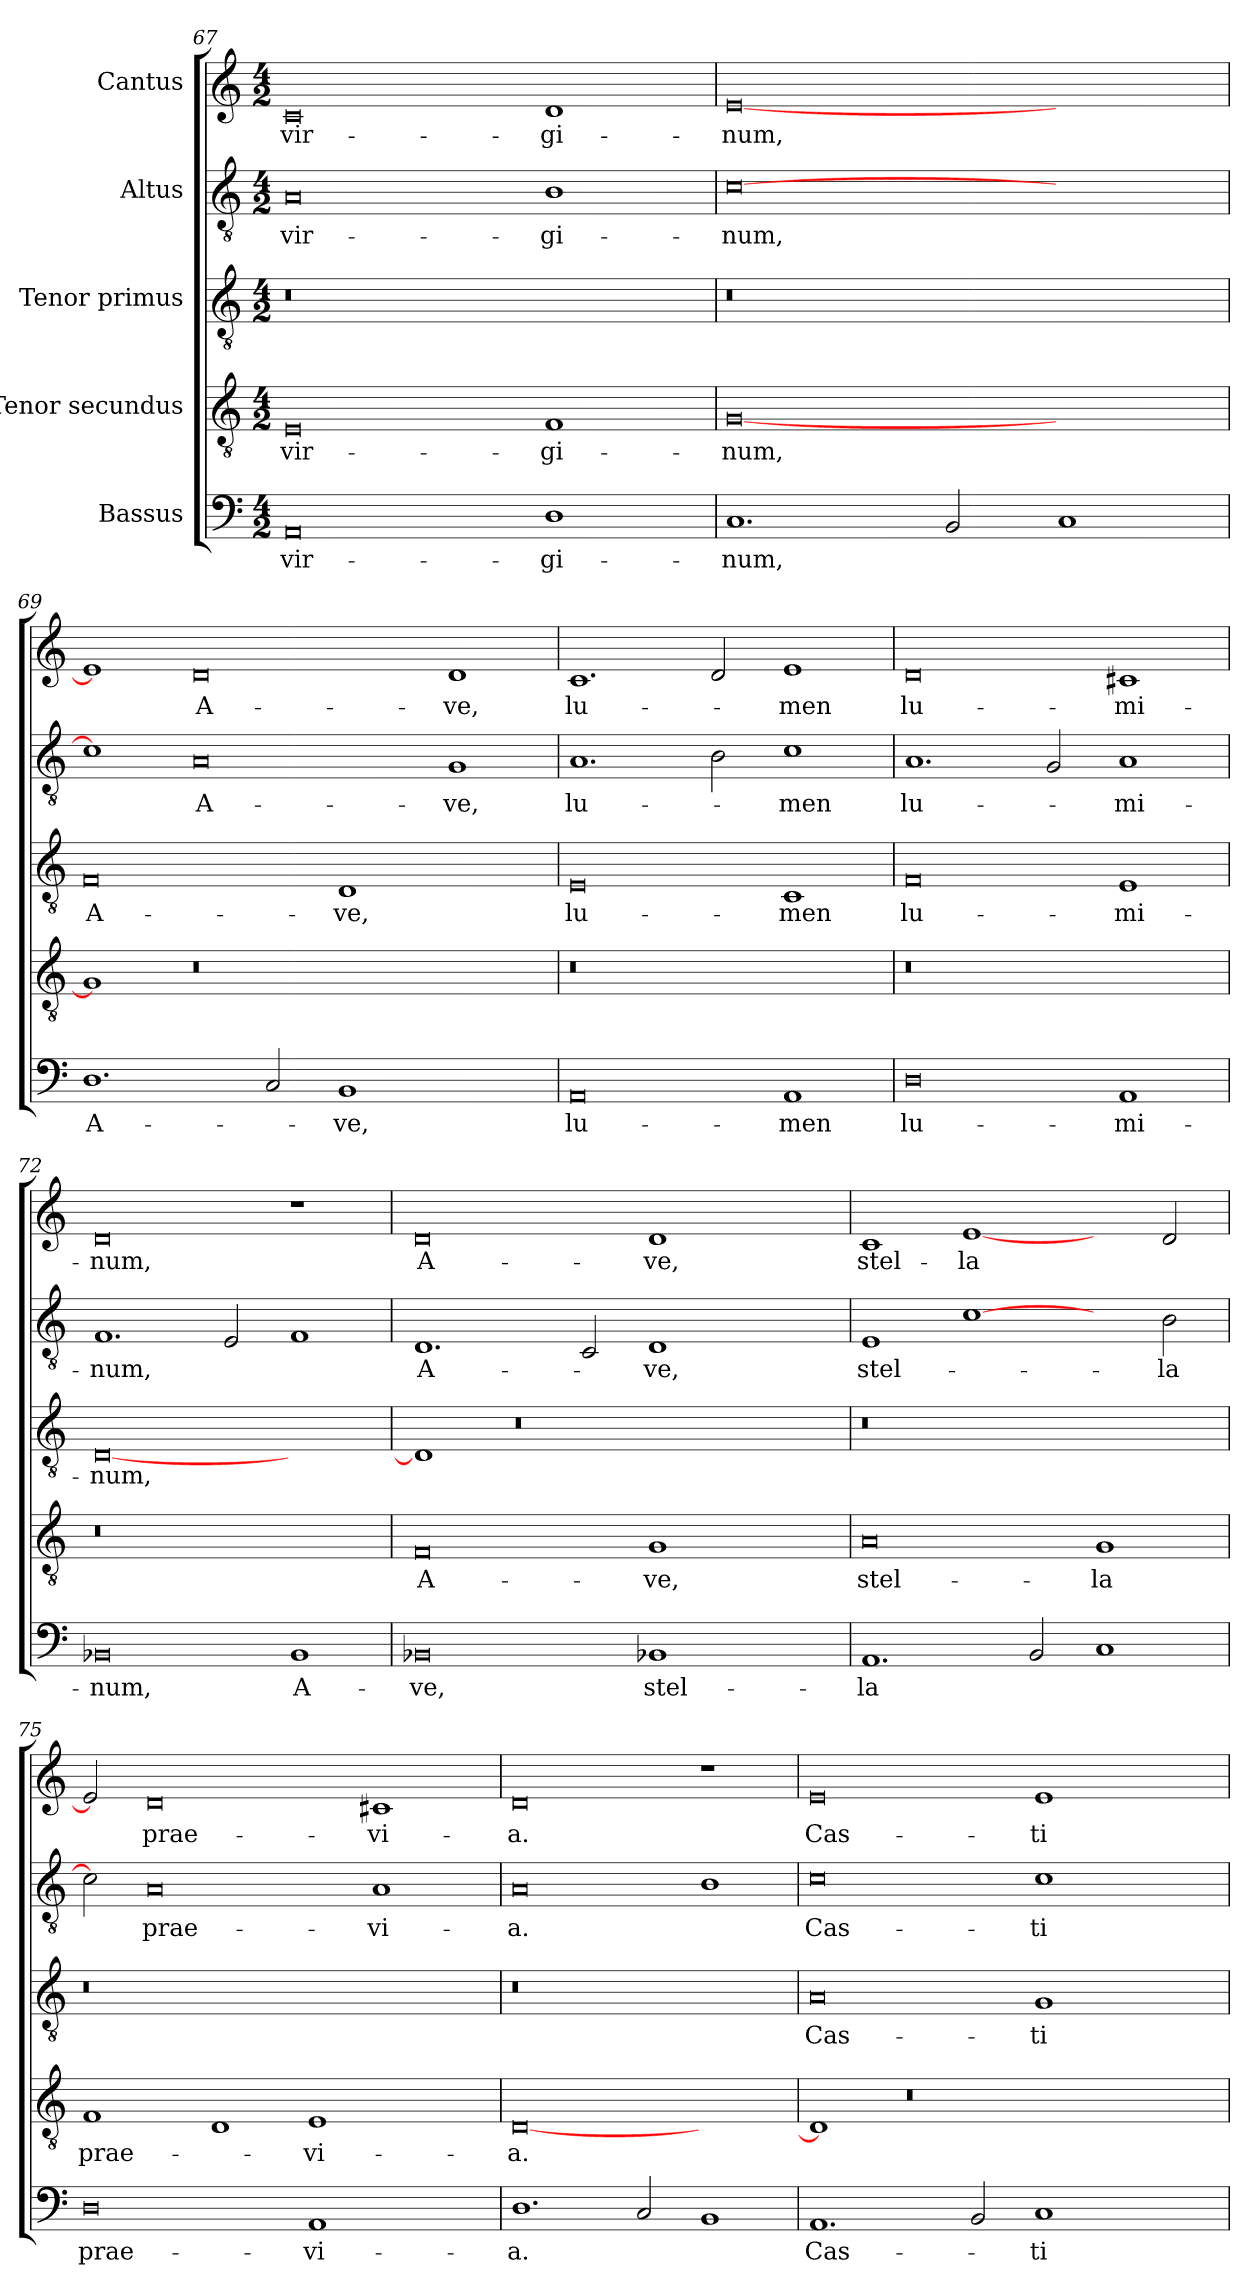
**kern	**text	**kern	**text	**kern	**text	**kern	**text	**kern	**text
*part5	*part5	*part4	*part4	*part3	*part3	*part2	*part2	*part1	*part1
*staff5	*staff5	*staff4	*staff4	*staff3	*staff3	*staff2	*staff2	*staff1	*staff1
*I"Bassus	*	*I"Tenor secundus	*	*I"Tenor primus	*	*I"Altus	*	*I"Cantus	*
*clefF4	*	*clefGv2	*	*clefGv2	*	*clefGv2	*	*clefG2	*
*k[]	*	*k[]	*	*k[]	*	*k[]	*	*k[]	*
*C:	*	*C:	*	*C:	*	*C:	*	*C:	*
*M4/2	*	*M4/2	*	*M4/2	*	*M4/2	*	*M4/2	*
=67	=67	=67	=67	=67	=67	=67	=67	=67	=67
0AA/	vir-	0E/	vir-	0r	.	0A/	vir-	0c/	vir-
1D\	-gi-	1F/	-gi-	1ryy	.	1B\	-gi-	1d/	-gi-
=68	=68	=68	=68	=68	=68	=68	=68	=68	=68
1.C/	-num,	[0G/	-num,	0r	.	[0c\	-num,	[0e/	-num,
2BB/	.	.	.	.	.	.	.	.	.
1C/	.	1ryy	.	1ryy	.	1ryy	.	1ryy	.
=69	=69	=69	=69	=69	=69	=69	=69	=69	=69
!	!LO:LY:i	!	!	!	!	!	!	!	!
1.D\	A-	1G/]	.	0F/	A-	1c\]	.	1e/]	.
!	!	!	!	!	!	!	!LO:LY:i	!	!
.	.	0r	.	.	.	0A/	A-	0d/	A-
2C/	.	.	.	.	.	.	.	.	.
!	!LO:LY:i	!	!	!	!	!	!	!	!
1BB/	-ve,	.	.	1D/	-ve,	.	.	.	.
!	!	!	!	!	!	!	!LO:LY:i	!	!
1ryy	.	1ryy	.	1ryy	.	1G/	-ve,	1d/	-ve,
=70	=70	=70	=70	=70	=70	=70	=70	=70	=70
!	!LO:LY:i	!	!	!	!	!	!LO:LY:i	!	!
0AA/	lu-	0r	.	0E/	lu-	1.A/	lu-	1.c/	lu-
.	.	.	.	.	.	2B\	.	2d/	.
!	!LO:LY:i	!	!	!	!	!	!LO:LY:i	!	!
1AA/	-men	1ryy	.	1C/	-men	1c\	-men	1e/	-men
=71	=71	=71	=71	=71	=71	=71	=71	=71	=71
!	!LO:LY:i	!	!	!	!	!	!LO:LY:i	!	!
0D\	lu-	0r	.	0F/	lu-	1.A/	lu-	0d/	lu-
.	.	.	.	.	.	2G/	.	.	.
!	!LO:LY:i	!	!	!	!	!	!LO:LY:i	!	!
1AA/	-mi-	1ryy	.	1E/	-mi-	1A/	-mi-	1c#X/	-mi-
=72	=72	=72	=72	=72	=72	=72	=72	=72	=72
!	!LO:LY:i	!	!	!	!	!	!LO:LY:i	!	!
0BB-X/	-num,	0r	.	[0D/	-num,	1.F/	-num,	0d/	-num,
.	.	.	.	.	.	2E/	.	.	.
!	!LO:LY:i	!	!	!	!	!	!	!	!
1BB-/	A-	1ryy	.	1ryy	.	1F/	.	1r	.
!!LO:LB:g=z
=73	=73	=73	=73	=73	=73	=73	=73	=73	=73
!	!LO:LY:i	!	!	!	!	!	!LO:LY:i	!	!
0BB-X/	-ve,	0F/	A-	1D/]	.	1.D/	A-	0d/	A-
.	.	.	.	0r	.	.	.	.	.
.	.	.	.	.	.	2C/	.	.	.
!	!LO:LY:i	!	!	!	!	!	!LO:LY:i	!	!
1BB-X/	stel-	1G/	-ve,	.	.	1D/	-ve,	1d/	-ve,
1ryy	.	1ryy	.	1ryy	.	1ryy	.	1ryy	.
=74	=74	=74	=74	=74	=74	=74	=74	=74	=74
!	!LO:LY:i	!	!	!	!	!	!LO:LY:i	!	!
1.AA/	-la	0A/	stel-	0r	.	1E/	stel-	1c/	stel-
.	.	.	.	.	.	[1c\	.	[1e/	-la
2BB/	.	.	.	.	.	.	.	.	.
1C/	.	1G/	-la	1ryy	.	2ryy	.	2ryy	.
!	!	!	!	!	!	!	!LO:LY:i	!	!
.	.	.	.	.	.	2B\	-la	2d/	.
=75	=75	=75	=75	=75	=75	=75	=75	=75	=75
!	!LO:LY:i	!	!	!	!	!	!	!	!
0D\	prae-	1F/	prae-	0r	.	2c\]	.	2e/]	.
!	!	!	!	!	!	!	!LO:LY:i	!	!
.	.	.	.	.	.	0A/	prae-	0d/	prae-
.	.	1D/	.	.	.	.	.	.	.
!	!LO:LY:i	!	!	!	!	!	!	!	!
1AA/	-vi-	1E/	-vi-	1ryy	.	.	.	.	.
!	!	!	!	!	!	!	!LO:LY:i	!	!
.	.	.	.	.	.	1A/	-vi-	1c#X/	-vi-
2ryy	.	2ryy	.	2ryy	.	.	.	.	.
=76	=76	=76	=76	=76	=76	=76	=76	=76	=76
!	!LO:LY:i	!	!	!	!	!	!LO:LY:i	!	!
1.D\	-a.	[0D/	-a.	0r	.	0A/	-a.	0d/	-a.
2C/	.	.	.	.	.	.	.	.	.
1BB/	.	1ryy	.	1ryy	.	1B\	.	1r	.
=77	=77	=77	=77	=77	=77	=77	=77	=77	=77
!	!LO:LY:i	!	!	!	!	!	!LO:LY:i	!	!
1.AA/	Cas-	1D/]	.	0A/	Cas-	0c\	Cas-	0e/	Cas-
.	.	0r	.	.	.	.	.	.	.
2BB/	.	.	.	.	.	.	.	.	.
!	!LO:LY:i	!	!	!	!	!	!LO:LY:i	!	!
1C/	-ti-	.	.	1G/	-ti-	1c\	-ti-	1e/	-ti-
1ryy	.	1ryy	.	1ryy	.	1ryy	.	1ryy	.
=	=	=	=	=	=	=	=	=	=
*-	*-	*-	*-	*-	*-	*-	*-	*-	*-
